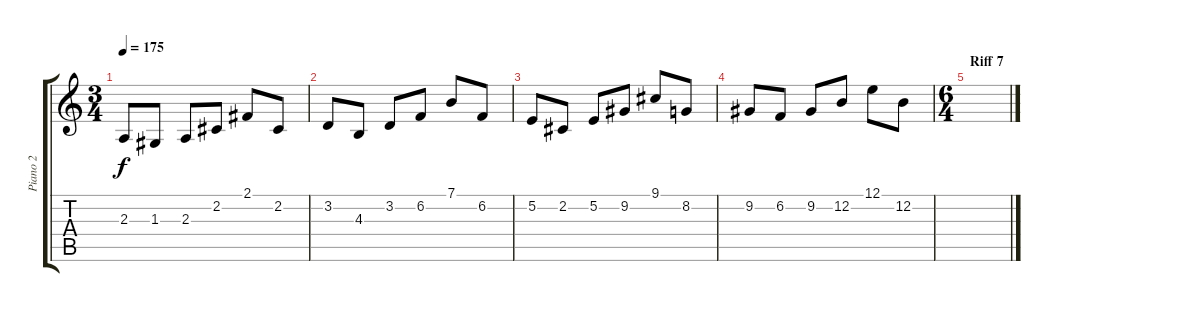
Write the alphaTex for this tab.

\track ("Piano 2" "Piano 2") {instrument pad1newage}
\staff {score tabs}
\tuning (E4 B3 G3 D3 A2 E2) {hide}
\ts (3 4)
\tempo 175
\clef g2
\ks c
2.3.8{dy f} 1.3.8 2.3.8 2.2.8 2.1.8 2.2.8 |
3.2.8 4.3.8 3.2.8 6.2.8 7.1.8 6.2.8 |
5.2.8 2.2.8 5.2.8 9.2.8 9.1.8 8.2.8 |
9.2.8 6.2.8 9.2.8 12.2.8 12.1.8 12.2.8 |
\ts (6 4)
\section ("" "Riff 7")
